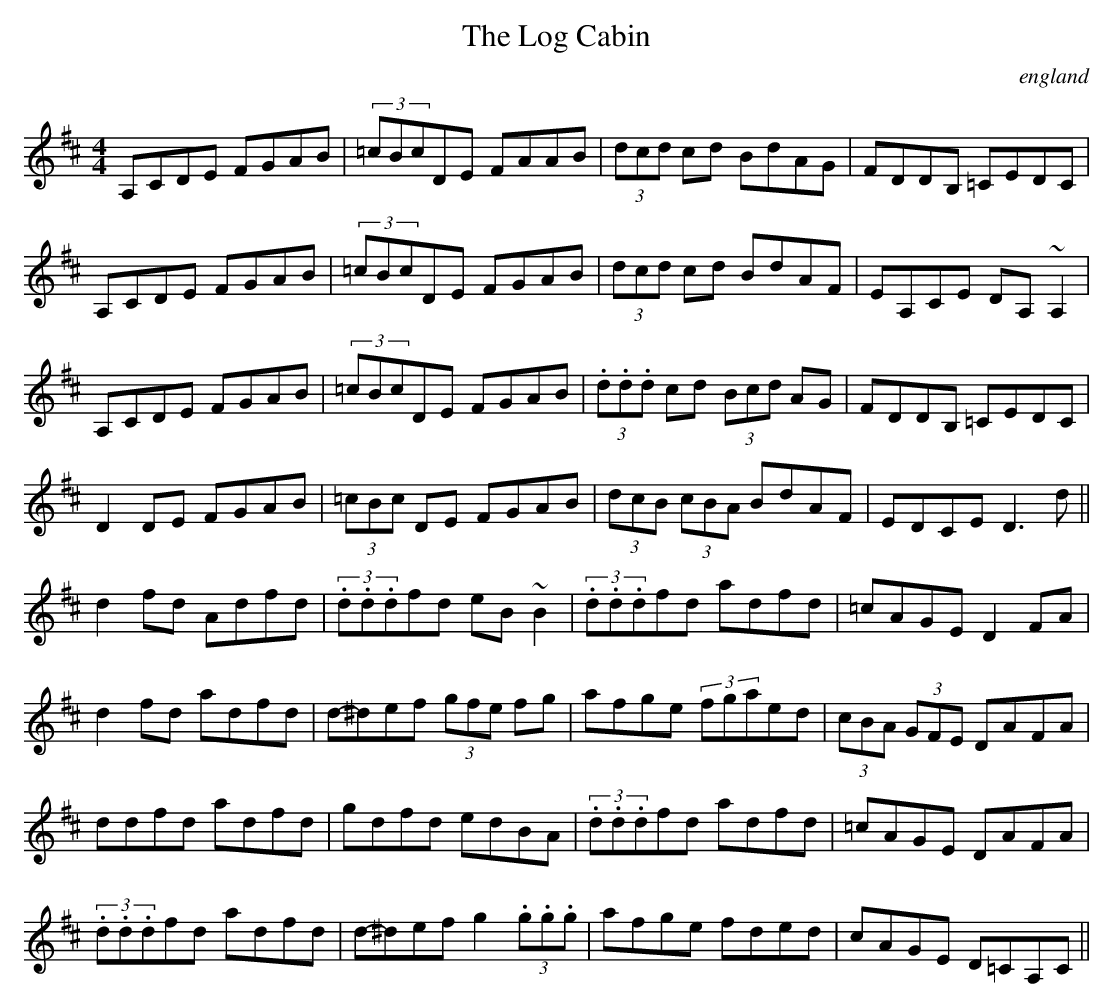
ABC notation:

X:1
T:The Log Cabin
O:england
M:4/4
L:1/8
K:D
A,CDE FGAB | (3=cBcDE FAAB | (3dcd cd BdAG | FDDB, =CEDC |
A,CDE FGAB | (3=cBcDE FGAB | (3dcd cd BdAF | EA,CE DA,~A,2 |
A,CDE FGAB | (3=cBcDE FGAB | (3.d.d.d cd (3Bcd AG | FDDB, =CEDC |
D2DE FGAB | (3=cBc DE FGAB | (3dcB (3cBA BdAF | EDCE D3d ||
d2fd Adfd | (3.d.d.dfd eB~B2 | (3.d.d.dfd adfd |  =cAGE D2FA |
d2fd adfd | d-^def (3gfe fg | afge (3fgaed | (3cBA (3GFE DAFA |
ddfd adfd | gdfd edBA | (3.d.d.dfd adfd | =cAGE DAFA |
(3.d.d.dfd adfd | d-^def g2(3.g.g.g | afge fded | cAGE D=CA,C ||
